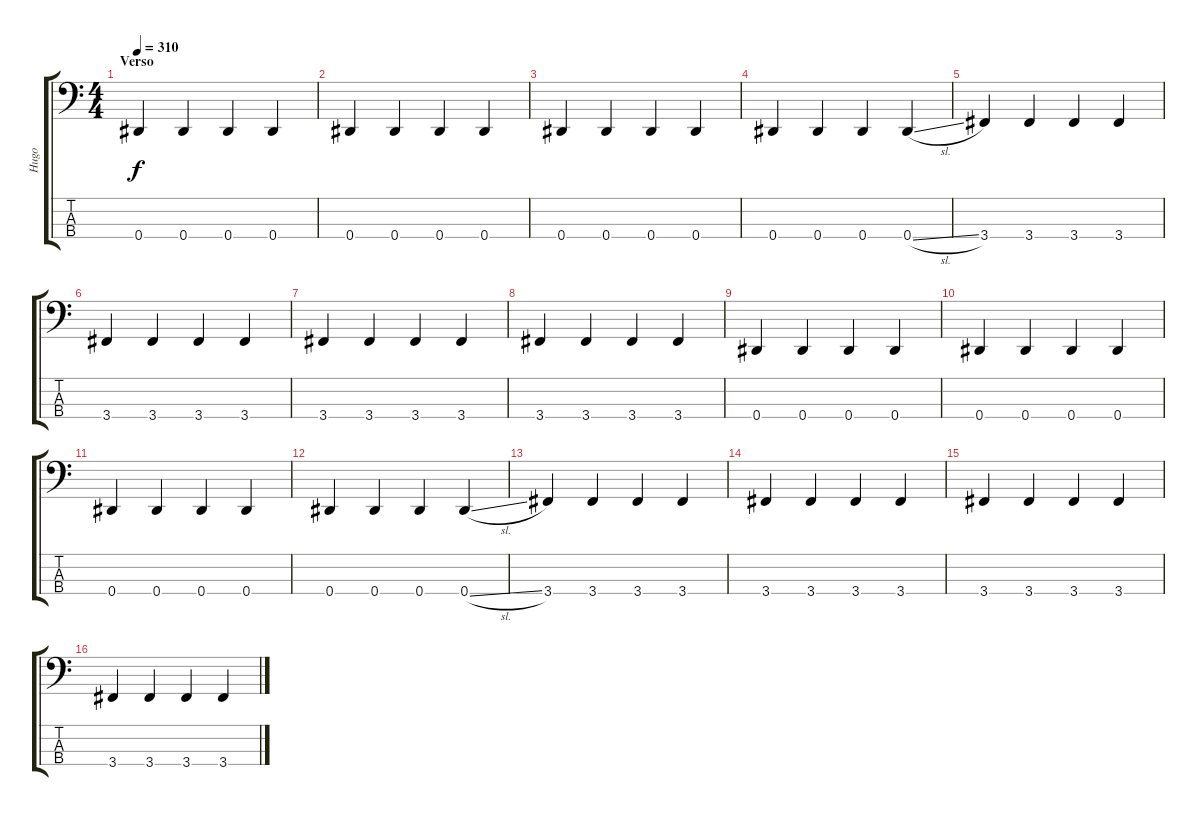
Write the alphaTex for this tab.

\track ("Hugo" "Hugo") {instrument electricbasspick}
\staff {score tabs}
\tuning (Gb2 Db2 Ab1 Eb1) {hide}
\ts (4 4)
\section ("" "Verso ")
\tempo 310
\clef f4
\ks c
0.4.4{dy f} 0.4.4 0.4.4 0.4.4 |
0.4.4 0.4.4 0.4.4 0.4.4 |
0.4.4 0.4.4 0.4.4 0.4.4 |
0.4.4 0.4.4 0.4.4 0.4{sl}.4 |
3.4.4 3.4.4 3.4.4 3.4.4 |
3.4.4 3.4.4 3.4.4 3.4.4 |
3.4.4 3.4.4 3.4.4 3.4.4 |
3.4.4 3.4.4 3.4.4 3.4.4 |
0.4.4 0.4.4 0.4.4 0.4.4 |
0.4.4 0.4.4 0.4.4 0.4.4 |
0.4.4 0.4.4 0.4.4 0.4.4 |
0.4.4 0.4.4 0.4.4 0.4{sl}.4 |
3.4.4 3.4.4 3.4.4 3.4.4 |
3.4.4 3.4.4 3.4.4 3.4.4 |
3.4.4 3.4.4 3.4.4 3.4.4 |
3.4.4 3.4.4 3.4.4 3.4.4
